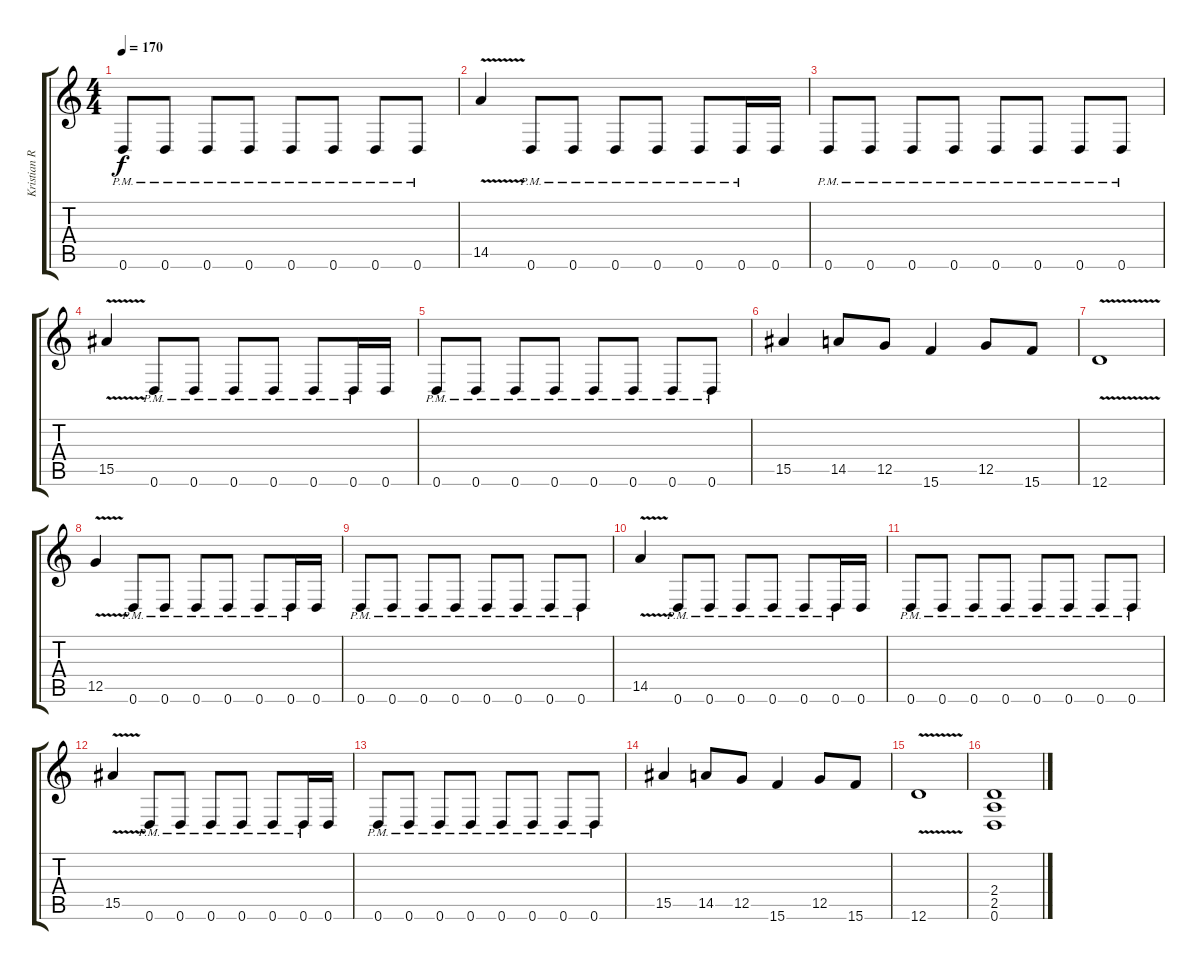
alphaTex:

\track ("Kristian Ranta" "Kristian R") {instrument distortionguitar}
\staff {score tabs}
\tuning (D4 A3 F3 C3 G2 D2) {hide}
\ts (4 4)
\tempo 170
\clef g2
\ks c
0.6{pm}.8{dy f} 0.6{pm}.8 0.6{pm}.8 0.6{pm}.8 0.6{pm}.8 0.6{pm}.8 0.6{pm}.8 0.6{pm}.8 |
14.5{v}.4 0.6{pm}.8 0.6{pm}.8 0.6{pm}.8 0.6{pm}.8 0.6{pm}.8 0.6{pm}.16 0.6.16 |
0.6{pm}.8 0.6{pm}.8 0.6{pm}.8 0.6{pm}.8 0.6{pm}.8 0.6{pm}.8 0.6{pm}.8 0.6{pm}.8 |
15.5{v}.4 0.6{pm}.8 0.6{pm}.8 0.6{pm}.8 0.6{pm}.8 0.6{pm}.8 0.6{pm}.16 0.6.16 |
0.6{pm}.8 0.6{pm}.8 0.6{pm}.8 0.6{pm}.8 0.6{pm}.8 0.6{pm}.8 0.6{pm}.8 0.6{pm}.8 |
15.5.4 14.5.8 12.5.8 15.6.4 12.5.8 15.6.8 |
12.6{v}.1 |
12.5{v}.4 0.6{pm}.8 0.6{pm}.8 0.6{pm}.8 0.6{pm}.8 0.6{pm}.8 0.6{pm}.16 0.6.16 |
0.6{pm}.8 0.6{pm}.8 0.6{pm}.8 0.6{pm}.8 0.6{pm}.8 0.6{pm}.8 0.6{pm}.8 0.6{pm}.8 |
14.5{v}.4 0.6{pm}.8 0.6{pm}.8 0.6{pm}.8 0.6{pm}.8 0.6{pm}.8 0.6{pm}.16 0.6.16 |
0.6{pm}.8 0.6{pm}.8 0.6{pm}.8 0.6{pm}.8 0.6{pm}.8 0.6{pm}.8 0.6{pm}.8 0.6{pm}.8 |
15.5{v}.4 0.6{pm}.8 0.6{pm}.8 0.6{pm}.8 0.6{pm}.8 0.6{pm}.8 0.6{pm}.16 0.6.16 |
0.6{pm}.8 0.6{pm}.8 0.6{pm}.8 0.6{pm}.8 0.6{pm}.8 0.6{pm}.8 0.6{pm}.8 0.6{pm}.8 |
15.5.4 14.5.8 12.5.8 15.6.4 12.5.8 15.6.8 |
12.6{v}.1 |
(2.4 2.5 0.6).1
